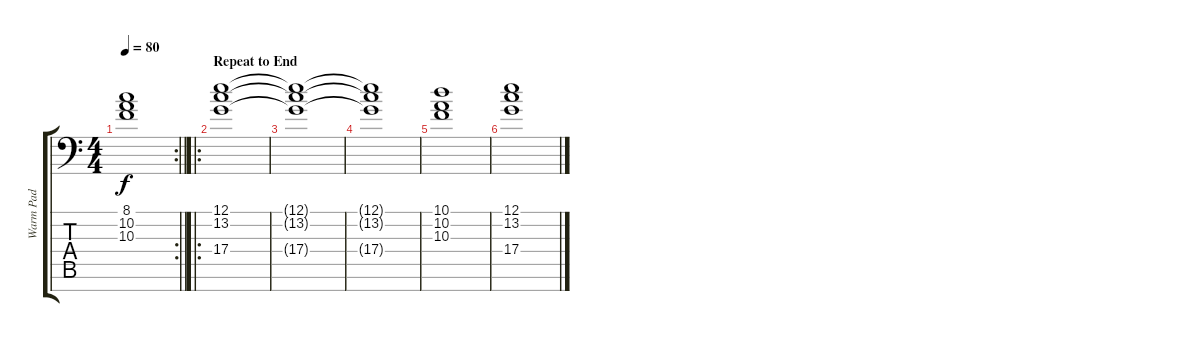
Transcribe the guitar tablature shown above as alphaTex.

\track ("Warm Pad" "Warm Pad") {instrument pad2warm}
\staff {score tabs}
\tuning (E4 B3 G3 D3 A2 E2 C-1) {hide}
\rc 2
\ts (4 4)
\tempo 80
\clef f4
\barLineRight lightlight
\ks c
(8.1 10.2 10.3).1{dy f} |
\ro
\section ("" "Repeat to End")
(12.1 13.2 17.4).1 |
(12.1{t} 13.2{t} 17.4{t}).1 |
(12.1{t} 13.2{t} 17.4{t}).1 |
(10.1 10.2 10.3).1 |
(12.1 13.2 17.4).1
